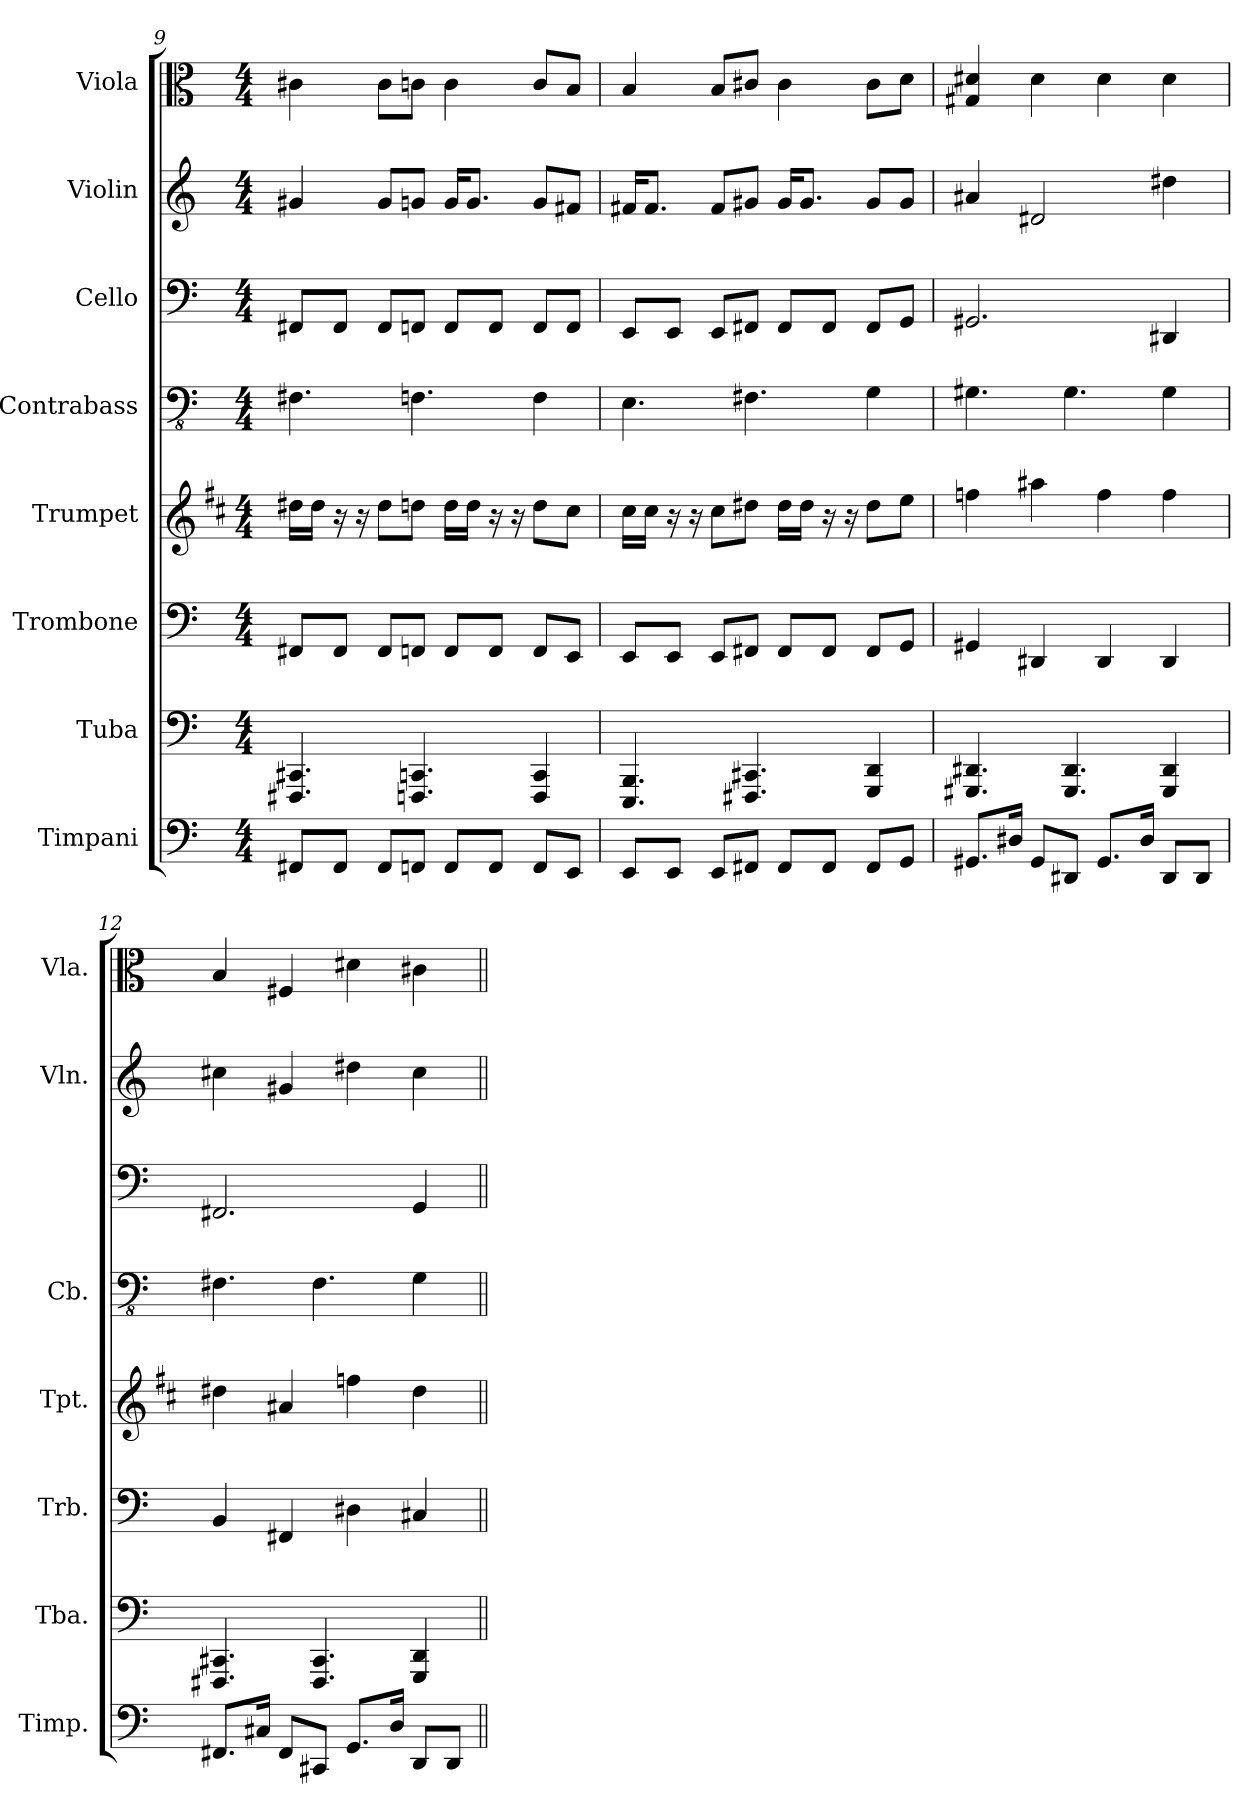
**kern	**kern	**kern	**kern	**kern	**kern	**kern	**kern
*part8	*part7	*part6	*part5	*part4	*part3	*part2	*part1
*staff8	*staff7	*staff6	*staff5	*staff4	*staff3	*staff2	*staff1
*I"Timpani	*I"Tuba	*I"Trombone	*I"Trumpet	*I"Contrabass	*I"Cello	*I"Violin	*I"Viola
*I'Timp.	*I'Tba.	*I'Trb.	*I'Tpt.	*I'Cb.	*	*I'Vln.	*I'Vla.
*clefF4	*clefF4	*clefF4	*clefG2	*clefFv4	*clefF4	*clefG2	*clefC3
*	*	*	*ITrd1c2	*ITrd7c12	*	*	*
*k[]	*k[]	*k[]	*k[]	*k[]	*k[]	*k[]	*k[]
*M4/4	*M4/4	*M4/4	*M4/4	*M4/4	*M4/4	*M4/4	*M4/4
=9	=9	=9	=9	=9	=9	=9	=9
8FF#XL	4.FFF#X 4.CC#X	8FF#XL	16cc#XLL	4.FFF#X	8FF#XL	4g#X	4c#X
.	.	.	16cc#JJ	.	.	.	.
8FF#J	.	8FF#J	16r	.	8FF#J	.	.
.	.	.	16r	.	.	.	.
8FF#L	.	8FF#L	8cc#L	.	8FF#L	8g#L	8c#L
8FFnJ	4.FFFn 4.CCn	8FFnJ	8ccnJ	4.FFFn	8FFnJ	8gnJ	8cnJ
8FFL	.	8FFL	16ccLL	.	8FFL	16gKL	4c
.	.	.	16ccJJ	.	.	8.gJ	.
8FFJ	.	8FFJ	16r	.	8FFJ	.	.
.	.	.	16r	.	.	.	.
8FFL	4FFF 4CC	8FFL	8ccL	4FFF	8FFL	8gL	8cL
8EEJ	.	8EEJ	8bJ	.	8FFJ	8f#XJ	8BJ
=10	=10	=10	=10	=10	=10	=10	=10
8EEL	4.EEE 4.BBB	8EEL	16bLL	4.EEE	8EEL	16f#XKL	4B
.	.	.	16bJJ	.	.	8.f#J	.
8EEJ	.	8EEJ	16r	.	8EEJ	.	.
.	.	.	16r	.	.	.	.
8EEL	.	8EEL	8bL	.	8EEL	8f#L	8BL
8FF#XJ	4.FFF#X 4.CC#X	8FF#XJ	8cc#XJ	4.FFF#X	8FF#XJ	8g#XJ	8c#XJ
8FF#L	.	8FF#L	16cc#LL	.	8FF#L	16g#KL	4c#
.	.	.	16cc#JJ	.	.	8.g#J	.
8FF#J	.	8FF#J	16r	.	8FF#J	.	.
.	.	.	16r	.	.	.	.
8FF#L	4GGG 4DD	8FF#L	8cc#L	4GGG	8FF#L	8g#L	8c#L
8GGJ	.	8GGJ	8ddJ	.	8GGJ	8g#J	8dJ
=11	=11	=11	=11	=11	=11	=11	=11
8.GG#XL	4.GGG#X 4.DD#X	4GG#X	4ee-X	4.GGG#X	2.GG#X	4a#X	4G#X 4d#X
16D#XJk	.	.	.	.	.	.	.
8GG#L	.	4DD#X	4gg#X	.	.	2d#X	4d#
8DD#XJ	4.GGG# 4.DD#	.	.	4.GGG#	.	.	.
8.GG#L	.	4DD#	4ee-	.	.	.	4d#
16D#Jk	.	.	.	.	.	.	.
8DD#L	4GGG# 4DD#	4DD#	4ee-	4GGG#	4DD#X	4dd#X	4d#
8DD#J	.	.	.	.	.	.	.
=12	=12	=12	=12	=12	=12	=12	=12
8.FF#XL	4.FFF#X 4.CC#X	4BB	4cc#X	4.FFF#X	2.FF#X	4cc#X	4B
16C#XJk	.	.	.	.	.	.	.
8FF#L	.	4FF#X	4g#X	.	.	4g#X	4F#X
8CC#XJ	4.FFF# 4.CC#	.	.	4.FFF#	.	.	.
8.GGL	.	4D#X	4ee-X	.	.	4dd#X	4d#X
16DJk	.	.	.	.	.	.	.
8DDL	4GGG 4DD	4C#X	4cc#	4GGG	4GG	4cc#	4c#X
8DDJ	.	.	.	.	.	.	.
=||	=||	=||	=||	=||	=||	=||	=||
*-	*-	*-	*-	*-	*-	*-	*-
